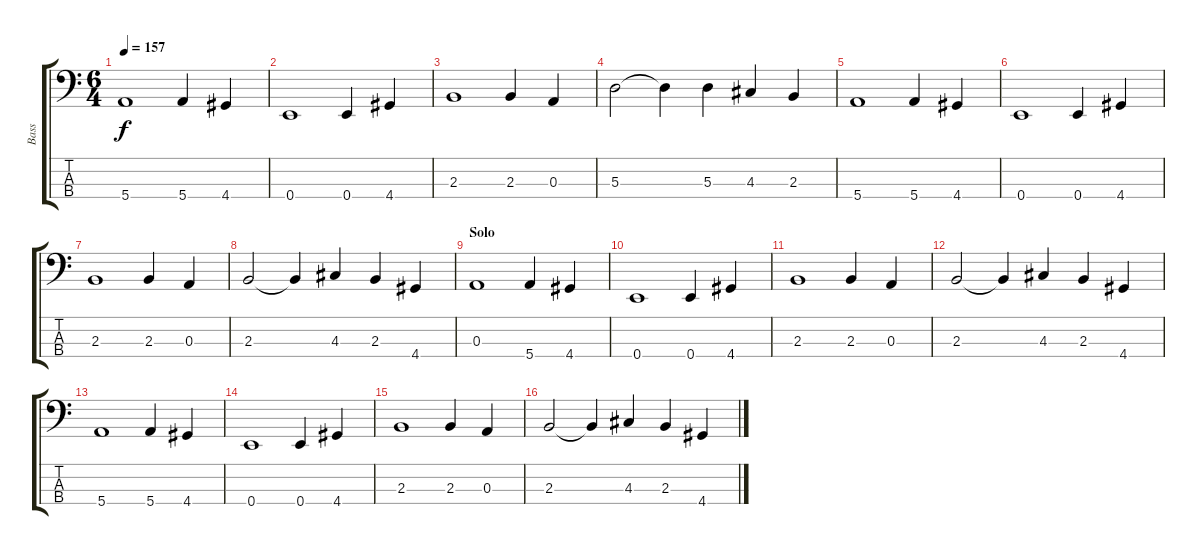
\track ("Bass" "Bass") {instrument electricbassfinger}
\staff {score tabs}
\tuning (G2 D2 A1 E1) {hide}
\ts (6 4)
\tempo 157
\clef f4
\ks c
5.4.1{dy f} 5.4.4 4.4.4 |
0.4.1 0.4.4 4.4.4 |
2.3.1 2.3.4 0.3.4 |
5.3.2 5.3{t}.4 5.3.4 4.3.4 2.3.4 |
5.4.1 5.4.4 4.4.4 |
0.4.1 0.4.4 4.4.4 |
2.3.1 2.3.4 0.3.4 |
2.3.2 2.3{t}.4 4.3.4 2.3.4 4.4.4 |
\section ("" "Solo")
0.3.1 5.4.4 4.4.4 |
0.4.1 0.4.4 4.4.4 |
2.3.1 2.3.4 0.3.4 |
2.3.2 2.3{t}.4 4.3.4 2.3.4 4.4.4 |
5.4.1 5.4.4 4.4.4 |
0.4.1 0.4.4 4.4.4 |
2.3.1 2.3.4 0.3.4 |
2.3.2 2.3{t}.4 4.3.4 2.3.4 4.4.4
